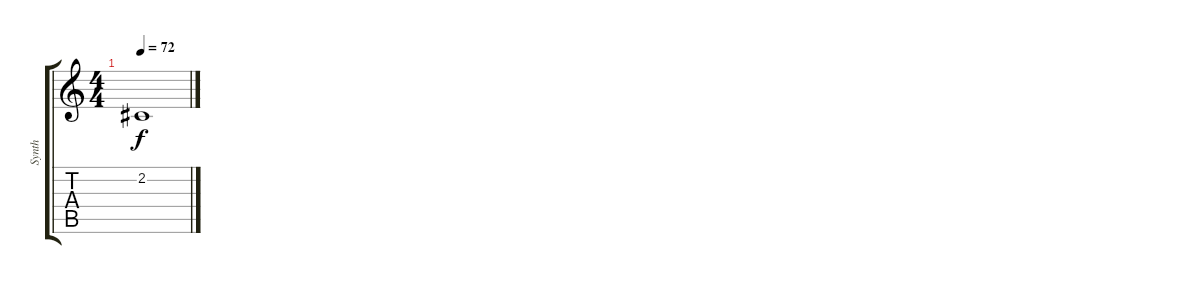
\track ("Synth" "Synth") {instrument flute}
\staff {score tabs}
\tuning (E4 B3 G3 D3 A2 E2) {hide}
\ts (4 4)
\tempo 72
\clef g2
\ks c
2.2{t}.1{dy f volume 0}
